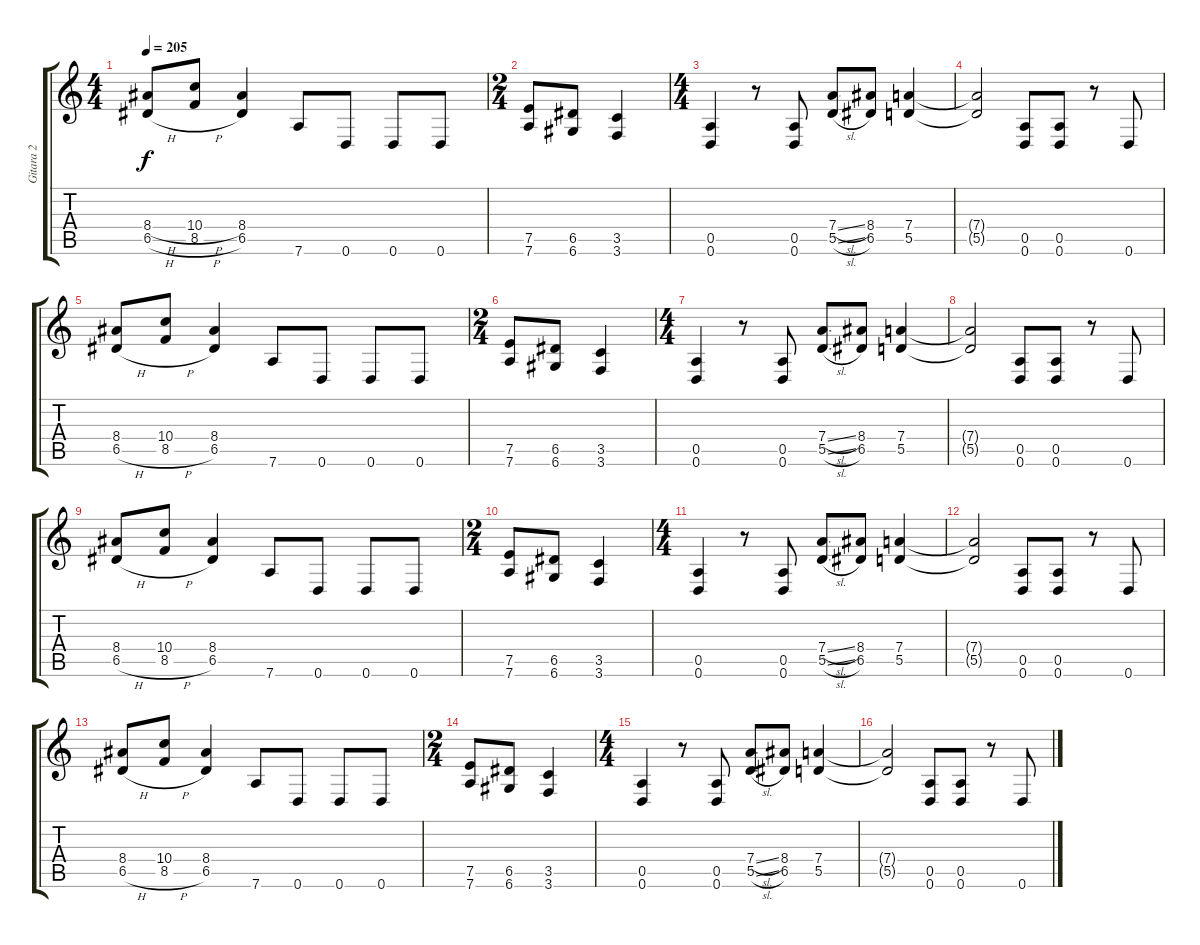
\track ("Gitara 2" "Gitara 2") {instrument distortionguitar}
\staff {score tabs}
\tuning (E4 B3 G3 D3 A2 D2) {hide}
\ts (4 4)
\tempo 205
\clef g2
\ks c
(8.4{h} 6.5{h}).8{dy f} (10.4{h} 8.5{h}).8 (8.4 6.5).4 7.6.8 0.6.8 0.6.8 0.6.8 |
\ts (2 4)
(7.5 7.6).8 (6.5 6.6).8 (3.5 3.6).4 |
\ts (4 4)
(0.5 0.6).4 r.8 (0.5 0.6).8 (7.4{sl} 5.5{sl}).8 (8.4 6.5).8 (7.4 5.5).4 |
(7.4{t} 5.5{t}).2 (0.5 0.6).8 (0.5 0.6).8 r.8 0.6.8 |
(8.4 6.5{h}).8 (10.4 8.5{h}).8 (8.4 6.5).4 7.6.8 0.6.8 0.6.8 0.6.8 |
\ts (2 4)
(7.5 7.6).8 (6.5 6.6).8 (3.5 3.6).4 |
\ts (4 4)
(0.5 0.6).4 r.8 (0.5 0.6).8 (7.4{sl} 5.5{sl}).8 (8.4 6.5).8 (7.4 5.5).4 |
(7.4{t} 5.5{t}).2 (0.5 0.6).8 (0.5 0.6).8 r.8 0.6.8 |
(8.4 6.5{h}).8 (10.4 8.5{h}).8 (8.4 6.5).4 7.6.8 0.6.8 0.6.8 0.6.8 |
\ts (2 4)
(7.5 7.6).8 (6.5 6.6).8 (3.5 3.6).4 |
\ts (4 4)
(0.5 0.6).4 r.8 (0.5 0.6).8 (7.4{sl} 5.5{sl}).8 (8.4 6.5).8 (7.4 5.5).4 |
(7.4{t} 5.5{t}).2 (0.5 0.6).8 (0.5 0.6).8 r.8 0.6.8 |
(8.4 6.5{h}).8 (10.4 8.5{h}).8 (8.4 6.5).4 7.6.8 0.6.8 0.6.8 0.6.8 |
\ts (2 4)
(7.5 7.6).8 (6.5 6.6).8 (3.5 3.6).4 |
\ts (4 4)
(0.5 0.6).4 r.8 (0.5 0.6).8 (7.4{sl} 5.5{sl}).8 (8.4 6.5).8 (7.4 5.5).4 |
(7.4{t} 5.5{t}).2 (0.5 0.6).8 (0.5 0.6).8 r.8 0.6.8
